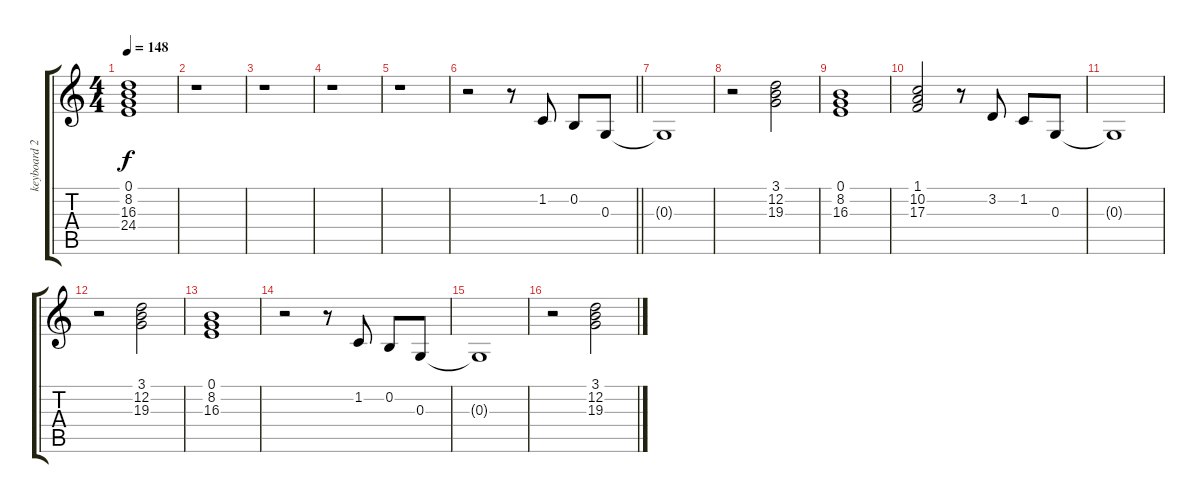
\track ("keyboard 2" "keyboard 2") {instrument acousticgrandpiano}
\staff {score tabs}
\tuning (E4 B3 G3 D3 A2 E2) {hide}
\ts (4 4)
\tempo 148
\clef g2
\ks c
(0.1 8.2 16.3 24.4).1{dy f} |
r.1 |
r.1 |
r.1 |
r.1 |
\barLineRight lightlight
r.2 r.8 1.2.8 0.2.8 0.3.8 |
0.3{t}.1 |
r.2 (3.1 12.2 19.3).2 |
(0.1 8.2 16.3).1 |
(1.1 10.2 17.3).2 r.8 3.2.8 1.2.8 0.3.8 |
0.3{t}.1 |
r.2 (3.1 12.2 19.3).2 |
(0.1 8.2 16.3).1 |
r.2 r.8 1.2.8 0.2.8 0.3.8 |
0.3{t}.1 |
r.2 (3.1 12.2 19.3).2
